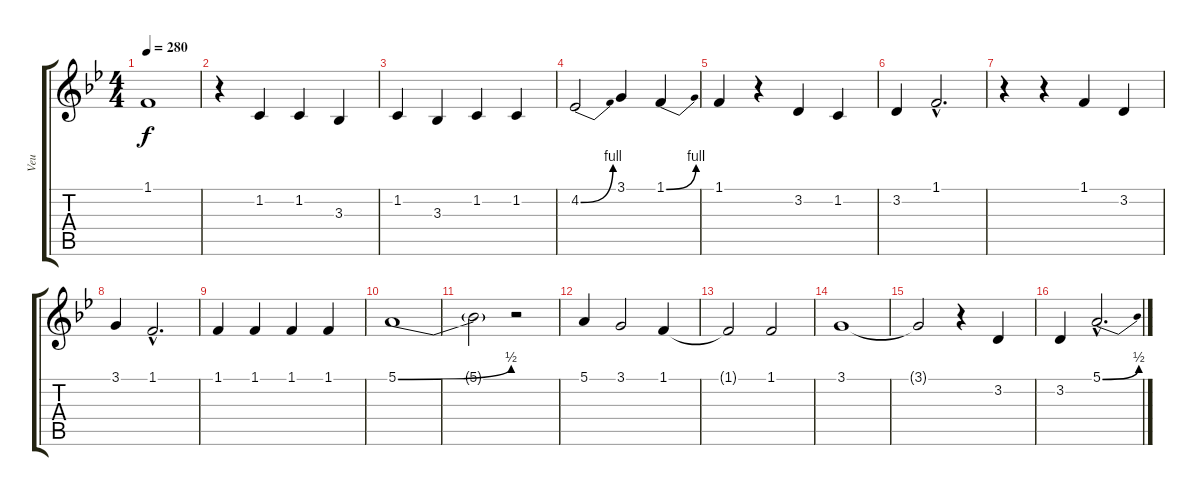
\track ("Veu" "Veu") {instrument bassoon}
\staff {score tabs}
\tuning (E4 B3 G3 D3 A2 E2) {hide}
\ts (4 4)
\tempo 280
\clef g2
\ks bb
1.1{t}.1{dy f} |
r.4 1.2.4 1.2.4 3.3.4 |
1.2.4 3.3.4 1.2.4 1.2.4 |
4.2{be (bend 0 0 60 4)}.2 3.1.4 1.1{be (bend 0 0 60 4)}.4 |
1.1.4 r.4 3.2.4 1.2.4 |
3.2.4 1.1{hac}.2{d} |
r.4 r.4 1.1.4 3.2.4 |
3.1.4 1.1{hac}.2{d} |
1.1.4 1.1.4 1.1.4 1.1.4 |
5.1{be (bend 0 0 60 2)}.1 |
5.1{t}.2 r.2 |
5.1.4 3.1.2 1.1.4 |
1.1{t}.2 1.1.2 |
3.1.1 |
3.1{t}.2 r.4 3.2.4 |
3.2.4 5.1{be (bend 0 0 60 2) hac}.2{d}
